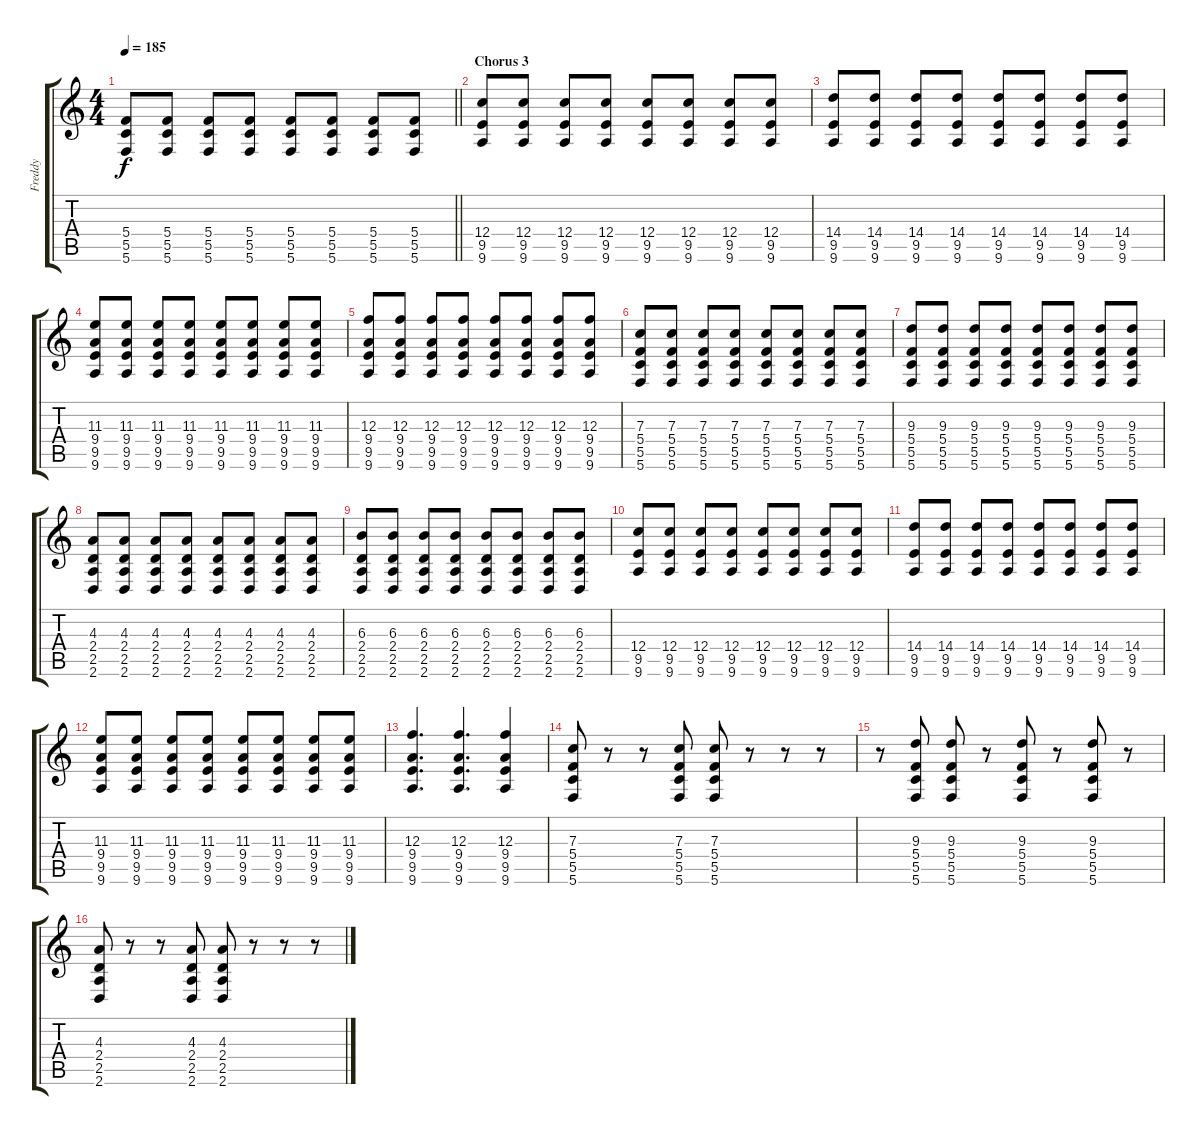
\track ("Freddy" "Freddy") {instrument overdrivenguitar}
\staff {score tabs}
\tuning (D4 A3 F3 C3 G2 C2) {hide}
\ts (4 4)
\tempo 185
\clef g2
\barLineRight lightlight
\ks c
(5.4 5.5 5.6).8{dy f} (5.4 5.5 5.6).8 (5.4 5.5 5.6).8 (5.4 5.5 5.6).8 (5.4 5.5 5.6).8 (5.4 5.5 5.6).8 (5.4 5.5 5.6).8 (5.4 5.5 5.6).8 |
\section ("" "Chorus 3")
(12.4 9.5 9.6).8 (12.4 9.5 9.6).8 (12.4 9.5 9.6).8 (12.4 9.5 9.6).8 (12.4 9.5 9.6).8 (12.4 9.5 9.6).8 (12.4 9.5 9.6).8 (12.4 9.5 9.6).8 |
(14.4 9.5 9.6).8 (14.4 9.5 9.6).8 (14.4 9.5 9.6).8 (14.4 9.5 9.6).8 (14.4 9.5 9.6).8 (14.4 9.5 9.6).8 (14.4 9.5 9.6).8 (14.4 9.5 9.6).8 |
(11.3 9.4 9.5 9.6).8 (11.3 9.4 9.5 9.6).8 (11.3 9.4 9.5 9.6).8 (11.3 9.4 9.5 9.6).8 (11.3 9.4 9.5 9.6).8 (11.3 9.4 9.5 9.6).8 (11.3 9.4 9.5 9.6).8 (11.3 9.4 9.5 9.6).8 |
(12.3 9.4 9.5 9.6).8 (12.3 9.4 9.5 9.6).8 (12.3 9.4 9.5 9.6).8 (12.3 9.4 9.5 9.6).8 (12.3 9.4 9.5 9.6).8 (12.3 9.4 9.5 9.6).8 (12.3 9.4 9.5 9.6).8 (12.3 9.4 9.5 9.6).8 |
(7.3 5.4 5.5 5.6).8 (7.3 5.4 5.5 5.6).8 (7.3 5.4 5.5 5.6).8 (7.3 5.4 5.5 5.6).8 (7.3 5.4 5.5 5.6).8 (7.3 5.4 5.5 5.6).8 (7.3 5.4 5.5 5.6).8 (7.3 5.4 5.5 5.6).8 |
(9.3 5.4 5.5 5.6).8 (9.3 5.4 5.5 5.6).8 (9.3 5.4 5.5 5.6).8 (9.3 5.4 5.5 5.6).8 (9.3 5.4 5.5 5.6).8 (9.3 5.4 5.5 5.6).8 (9.3 5.4 5.5 5.6).8 (9.3 5.4 5.5 5.6).8 |
(4.3 2.4 2.5 2.6).8 (4.3 2.4 2.5 2.6).8 (4.3 2.4 2.5 2.6).8 (4.3 2.4 2.5 2.6).8 (4.3 2.4 2.5 2.6).8 (4.3 2.4 2.5 2.6).8 (4.3 2.4 2.5 2.6).8 (4.3 2.4 2.5 2.6).8 |
(6.3 2.4 2.5 2.6).8 (6.3 2.4 2.5 2.6).8 (6.3 2.4 2.5 2.6).8 (6.3 2.4 2.5 2.6).8 (6.3 2.4 2.5 2.6).8 (6.3 2.4 2.5 2.6).8 (6.3 2.4 2.5 2.6).8 (6.3 2.4 2.5 2.6).8 |
(12.4 9.5 9.6).8 (12.4 9.5 9.6).8 (12.4 9.5 9.6).8 (12.4 9.5 9.6).8 (12.4 9.5 9.6).8 (12.4 9.5 9.6).8 (12.4 9.5 9.6).8 (12.4 9.5 9.6).8 |
(14.4 9.5 9.6).8 (14.4 9.5 9.6).8 (14.4 9.5 9.6).8 (14.4 9.5 9.6).8 (14.4 9.5 9.6).8 (14.4 9.5 9.6).8 (14.4 9.5 9.6).8 (14.4 9.5 9.6).8 |
(11.3 9.4 9.5 9.6).8 (11.3 9.4 9.5 9.6).8 (11.3 9.4 9.5 9.6).8 (11.3 9.4 9.5 9.6).8 (11.3 9.4 9.5 9.6).8 (11.3 9.4 9.5 9.6).8 (11.3 9.4 9.5 9.6).8 (11.3 9.4 9.5 9.6).8 |
(12.3 9.4 9.5 9.6).4{d} (12.3 9.4 9.5 9.6).4{d} (12.3 9.4 9.5 9.6).4 |
(7.3 5.4 5.5 5.6).8 r.8 r.8 (7.3 5.4 5.5 5.6).8 (7.3 5.4 5.5 5.6).8 r.8 r.8 r.8 |
r.8 (9.3 5.4 5.5 5.6).8 (9.3 5.4 5.5 5.6).8 r.8 (9.3 5.4 5.5 5.6).8 r.8 (9.3 5.4 5.5 5.6).8 r.8 |
(4.3 2.4 2.5 2.6).8 r.8 r.8 (4.3 2.4 2.5 2.6).8 (4.3 2.4 2.5 2.6).8 r.8 r.8 r.8
